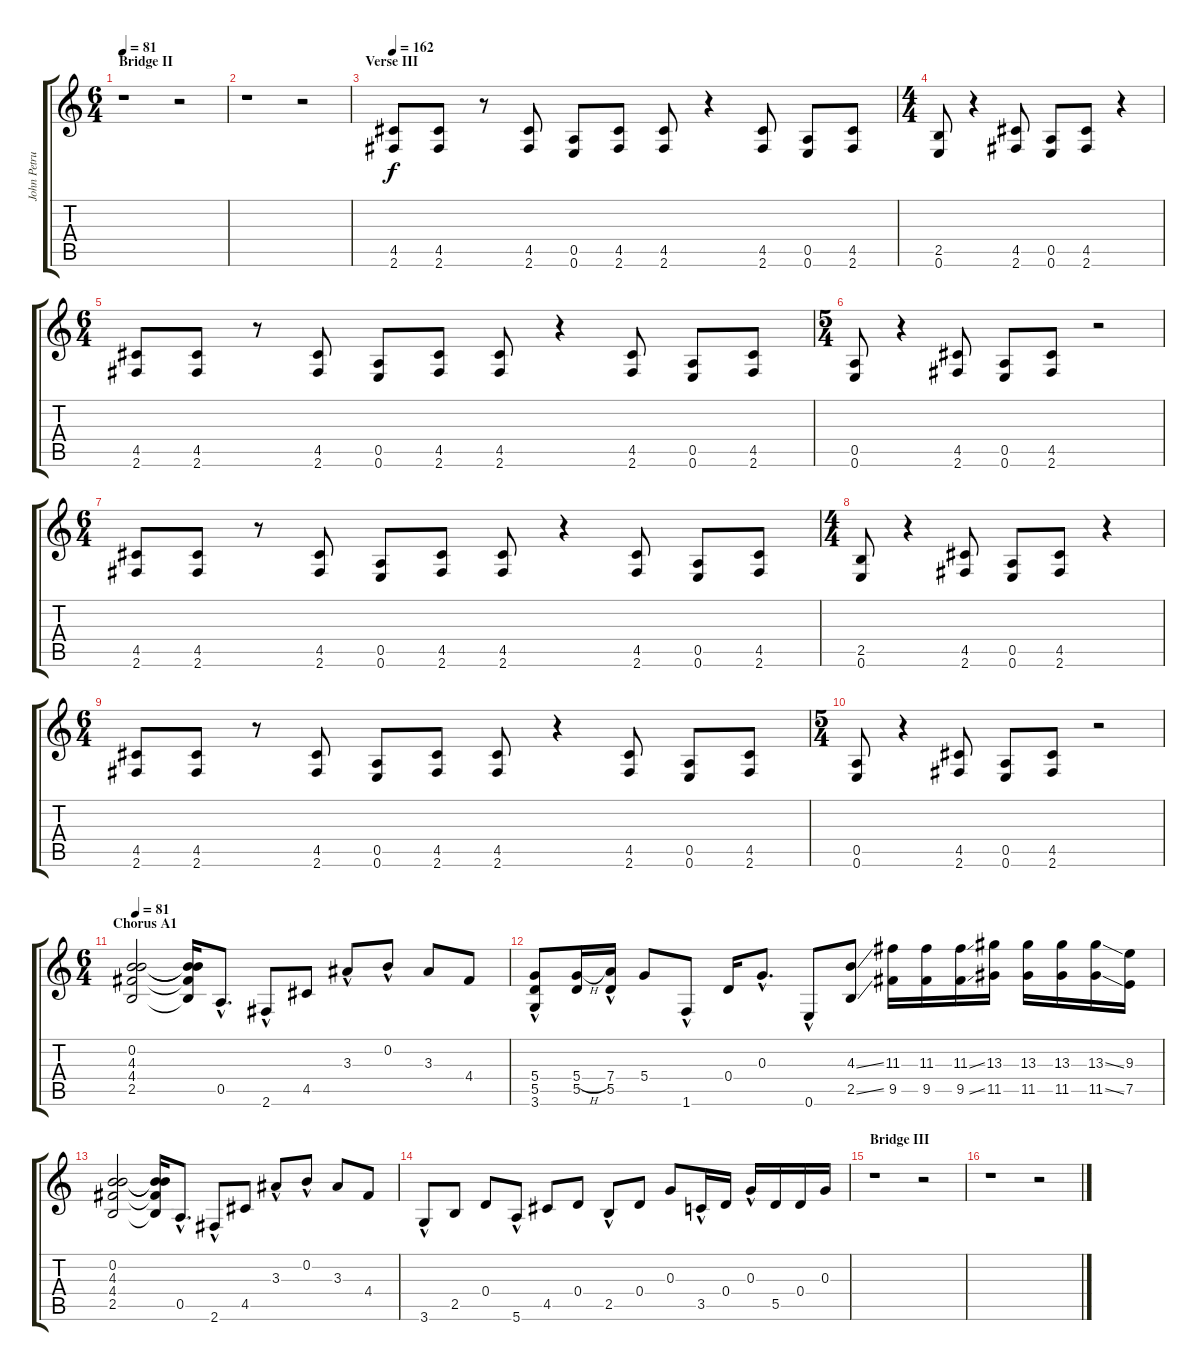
\track ("John Petrucci  (Dist.) 2" "John Petru") {instrument distortionguitar}
\staff {score tabs}
\tuning (E4 B3 G3 D3 A2 E2) {hide}
\ts (6 4)
\section ("" "Bridge II")
\tempo 81
\clef g2
\ks c
r.1{dy f} r.2 |
r.1 r.2 |
\section ("" "Verse III")
\tempo 162
(4.5 2.6).8 (4.5 2.6).8 r.8 (4.5 2.6).8 (0.5 0.6).8 (4.5 2.6).8 (4.5 2.6).8 r.4 (4.5 2.6).8 (0.5 0.6).8 (4.5 2.6).8 |
\ts (4 4)
(2.5 0.6).8 r.4 (4.5 2.6).8 (0.5 0.6).8 (4.5 2.6).8 r.4 |
\ts (6 4)
(4.5 2.6).8 (4.5 2.6).8 r.8 (4.5 2.6).8 (0.5 0.6).8 (4.5 2.6).8 (4.5 2.6).8 r.4 (4.5 2.6).8 (0.5 0.6).8 (4.5 2.6).8 |
\ts (5 4)
(0.5 0.6).8 r.4 (4.5 2.6).8 (0.5 0.6).8 (4.5 2.6).8 r.2 |
\ts (6 4)
(4.5 2.6).8 (4.5 2.6).8 r.8 (4.5 2.6).8 (0.5 0.6).8 (4.5 2.6).8 (4.5 2.6).8 r.4 (4.5 2.6).8 (0.5 0.6).8 (4.5 2.6).8 |
\ts (4 4)
(2.5 0.6).8 r.4 (4.5 2.6).8 (0.5 0.6).8 (4.5 2.6).8 r.4 |
\ts (6 4)
(4.5 2.6).8 (4.5 2.6).8 r.8 (4.5 2.6).8 (0.5 0.6).8 (4.5 2.6).8 (4.5 2.6).8 r.4 (4.5 2.6).8 (0.5 0.6).8 (4.5 2.6).8 |
\ts (5 4)
(0.5 0.6).8 r.4 (4.5 2.6).8 (0.5 0.6).8 (4.5 2.6).8 r.2 |
\ts (6 4)
\section ("" "Chorus A1")
\tempo 81
(0.2 4.3 4.4 2.5).2 (0.2{t} 4.3{t} 4.4{t} 2.5{t}).16 0.5{hac}.8{d} 2.6{hac}.8 4.5.8 3.3{hac}.8 0.2{hac}.8 3.3.8 4.4.8 |
(5.4 5.5 3.6{hac}).8 (5.4{h} 5.5).16 (7.4 5.5{hac}).16 5.4.8 1.6{hac}.8 0.4.16 0.3{hac}.8{d} 0.6{hac}.8 (4.3{ss} 2.5{ss}).8 (11.3 9.5).16 (11.3 9.5).16 (11.3{ss} 9.5{ss}).16 (13.3 11.5).16 (13.3 11.5).16 (13.3 11.5).16 (13.3{ss} 11.5{ss}).16 (9.3 7.5).16 |
(0.2 4.3 4.4 2.5).2 (0.2{t} 4.3{t} 4.4{t} 2.5{t}).16 0.5{hac}.8{d} 2.6{hac}.8 4.5.8 3.3{hac}.8 0.2{hac}.8 3.3.8 4.4.8 |
3.6{hac}.8 2.5.8 0.4.8 5.6{hac}.8 4.5.8 0.4.8 2.5{hac}.8 0.4.8 0.3.8 3.5{hac}.16 0.4.16 0.3{hac}.16 5.5.16 0.4.16 0.3.16 |
\section ("" "Bridge III")
r.1 r.2 |
r.1 r.2
